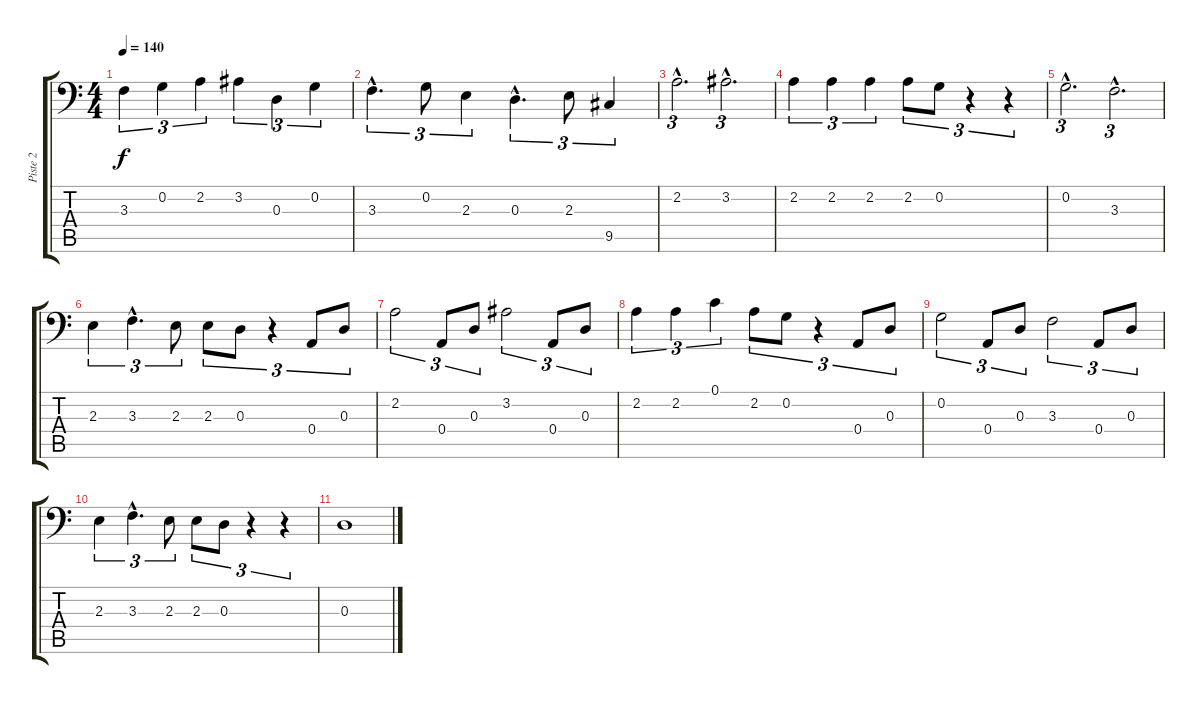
\track ("Piste 2" "Piste 2") {instrument electricbassfinger}
\staff {score tabs}
\tuning (C3 G2 D2 A1 E1 B0) {hide}
\ts (4 4)
\tempo 140
\clef f4
\ks c
3.3.4{tu (3 2) dy f} 0.2.4{tu (3 2)} 2.2.4{tu (3 2)} 3.2.4{tu (3 2)} 0.3.4{tu (3 2)} 0.2.4{tu (3 2)} |
3.3{hac}.4{d tu (3 2)} 0.2.8{tu (3 2)} 2.3.4{tu (3 2)} 0.3{hac}.4{d tu (3 2)} 2.3.8{tu (3 2)} 9.5.4{tu (3 2)} |
2.2{hac}.2{d tu (3 2)} 3.2{hac}.2{d tu (3 2)} |
2.2.4{tu (3 2)} 2.2.4{tu (3 2)} 2.2.4{tu (3 2)} 2.2.8{tu (3 2)} 0.2.8{tu (3 2)} r.4{tu (3 2)} r.4{tu (3 2)} |
0.2{hac}.2{d tu (3 2)} 3.3{hac}.2{d tu (3 2)} |
2.3.4{tu (3 2)} 3.3{hac}.4{d tu (3 2)} 2.3.8{tu (3 2)} 2.3.8{tu (3 2)} 0.3.8{tu (3 2)} r.4{tu (3 2)} 0.4.8{tu (3 2)} 0.3.8{tu (3 2)} |
2.2.2{tu (3 2)} 0.4.8{tu (3 2)} 0.3.8{tu (3 2)} 3.2.2{tu (3 2)} 0.4.8{tu (3 2)} 0.3.8{tu (3 2)} |
2.2.4{tu (3 2)} 2.2.4{tu (3 2)} 0.1.4{tu (3 2)} 2.2.8{tu (3 2)} 0.2.8{tu (3 2)} r.4{tu (3 2)} 0.4.8{tu (3 2)} 0.3.8{tu (3 2)} |
0.2.2{tu (3 2)} 0.4.8{tu (3 2)} 0.3.8{tu (3 2)} 3.3.2{tu (3 2)} 0.4.8{tu (3 2)} 0.3.8{tu (3 2)} |
2.3.4{tu (3 2)} 3.3{hac}.4{d tu (3 2)} 2.3.8{tu (3 2)} 2.3.8{tu (3 2)} 0.3.8{tu (3 2)} r.4{tu (3 2)} r.4{tu (3 2)} |
0.3.1
